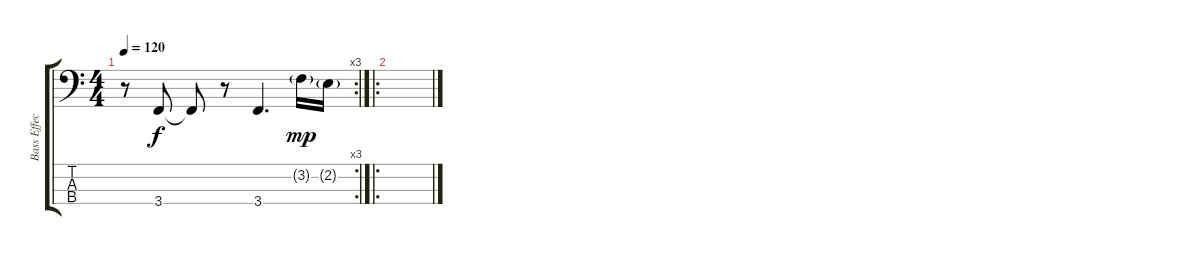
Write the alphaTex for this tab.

\track ("Bass Effect #1" "Bass Effec") {instrument distortionguitar}
\staff {score tabs}
\tuning (G2 D2 A1 D1) {hide}
\rc 3
\ts (4 4)
\tempo 120
\clef f4
\ks c
r.8{dy f} 3.4.8 3.4{t}.8 r.8 3.4.4{d} 3.2{g}.16{dy mp} 2.2{g}.16 |
\ro
